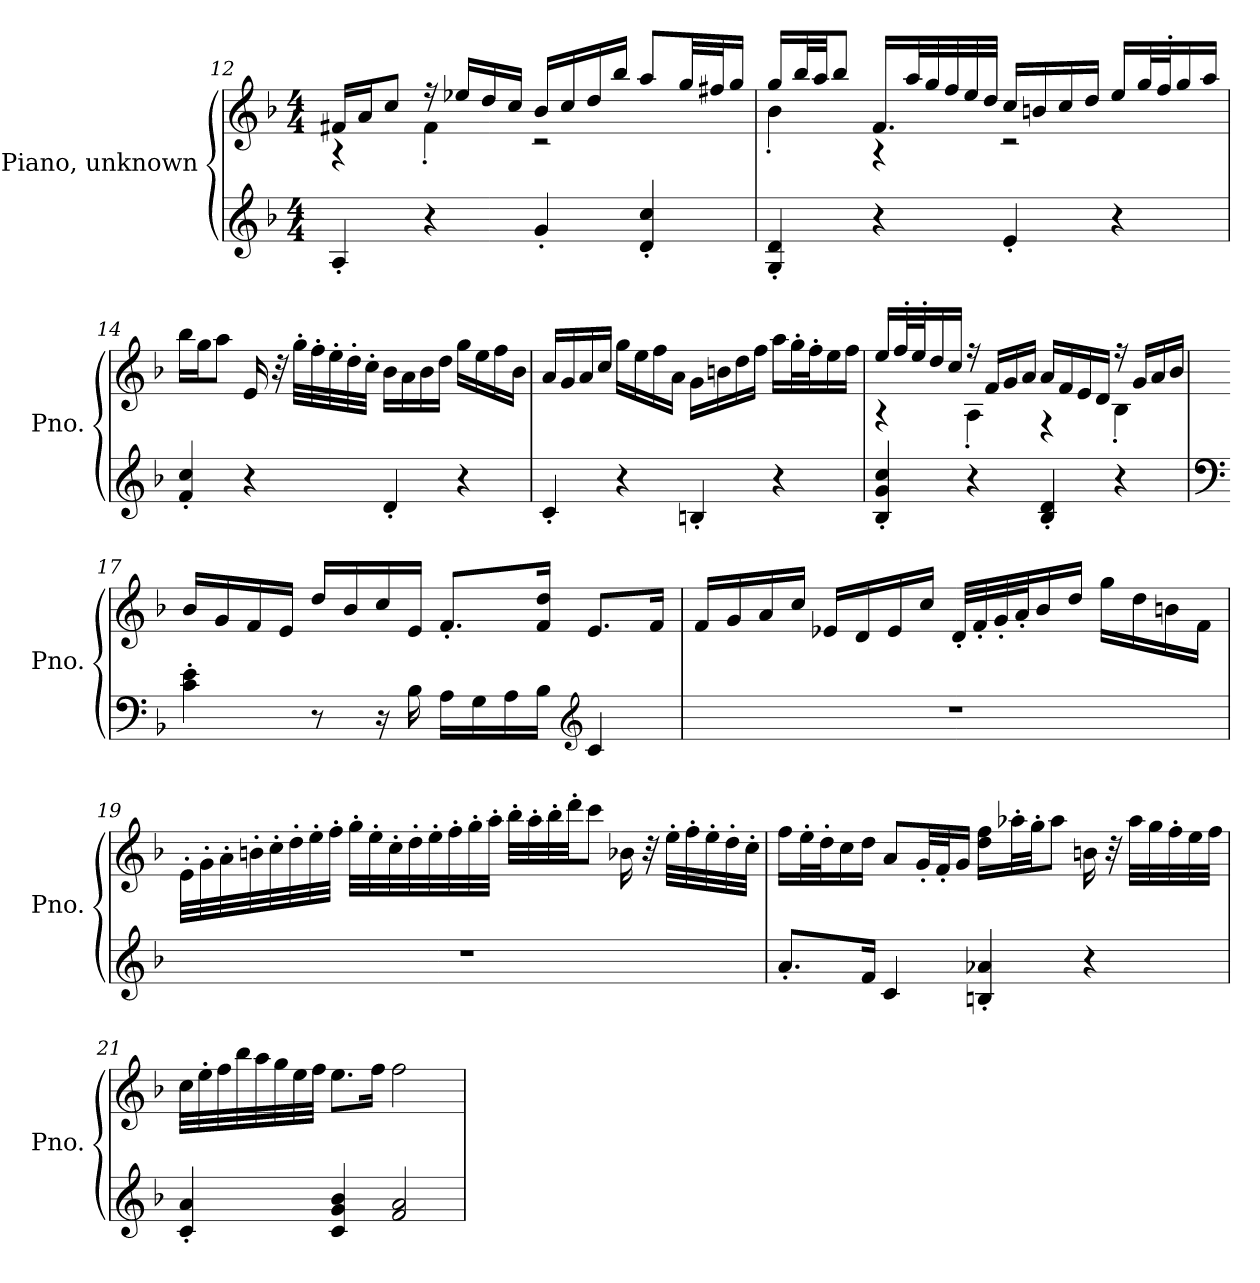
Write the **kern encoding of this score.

**kern	**kern
*part1	*part1
*staff2	*staff1
*I"Piano, unknown	*
*I'Pno.	*
*clefG2	*clefG2
*k[b-]	*k[b-]
*M4/4	*M4/4
=12	=12
*	*^
4A'/	16f#X/LL	4r
.	16a/J	.
.	8cc/J	.
4r	16r	4f#'\
.	16ee-X/LL	.
.	16dd/	.
.	16cc/JJ	.
4g'/	16b-/LL	2r
.	16cc/	.
.	16dd/	.
.	16bb-/JJ	.
4d/' 4cc/'	8aa/L	.
.	32gg/LL	.
.	32ff#X/J	.
.	16gg/JJ	.
!!LO:LB:g=z	!!
=13	=13	=13
4G/' 4d/'	16gg/LL	4b-'\
.	32bb-/L	.
.	32aa/JJ	.
.	8bb-/J	.
4r	16.f/LL	4r
.	32aa/L	.
.	32gg/	.
.	32ff/	.
.	32ee/	.
.	32dd/JJJ	.
4e'/	16cc/LL	2r
.	16bn/	.
.	16cc/	.
.	16dd/JJ	.
4r	16ee/LL	.
.	32gg/L	.
.	32ff'/J	.
.	16gg/	.
.	16aa/JJ	.
*	*v	*v
=14	=14
4f/' 4cc/'	16bb-\LL
.	16gg\J
.	8aa\J
4r	16e/
.	32r
.	32gg'\LLL
.	32ff'\
.	32ee'\
.	32dd'\
.	32cc'\JJJ
4d'/	16b-\LL
.	16a\
.	16b-\
.	16dd\JJ
4r	16gg\LL
.	16ee\
.	16ff\
.	16b-\JJ
!!LO:PB:g=z
=15	=15
4c'/	16a/LL
.	16g/
.	16a/
.	16cc/JJ
4r	16gg\LL
.	16ee\
.	16ff\
.	16a\JJ
4Bn'/	16g\LL
.	16bn\
.	16dd\
.	16ff\JJ
4r	16aa\LL
.	32gg'\L
.	32ff'\J
.	16ee\
.	16ff\JJ
=16	=16
*	*^
4B-/' 4g/' 4cc/'	16ee/LL	4r
.	32ff'/L	.
.	32ee'/J	.
.	16dd/	.
.	16cc/JJ	.
4r	16r	4A'\
.	16f/LL	.
.	16g/	.
.	16a/JJ	.
4B-/' 4d/'	16a/LL	4r
.	16f/	.
.	16e/	.
.	16d/JJ	.
4r	16r	4B-'\
.	16g/LL	.
.	16a/	.
.	16b-/JJ	.
*	*v	*v
!!LO:LB:g=z
=17	=17
*clefF4	*
4c\' 4e\'	16b-/LL
.	16g/
.	16f/
.	16e/JJ
8r	16dd/LL
.	16b-/
16r	16cc/
16B-\	16e/JJ
16A\LL	8.f'/L
16G\	.
16A\	.
16B-\JJ	16f/ 16dd/Jk
*clefG2	*
4c/	8.e/L
.	16f/Jk
=18	=18
1r	16f/LL
.	16g/
.	16a/
.	16cc/JJ
.	16e-X/LL
.	16d/
.	16e-/
.	16cc/JJ
.	32d'/LLL
.	32f'/
.	32g'/
.	32a'/J
.	16b-/
.	16dd/JJ
.	16gg\LL
.	16dd\
.	16bn\
.	16f\JJ
!!LO:LB:g=z
=19	=19
1r	32e'\LLL
.	32g'\
.	32a'\
.	32bn'\
.	32cc'\
.	32dd'\
.	32ee'\
.	32ff'\JJJ
.	32gg'\LLL
.	32ee'\
.	32cc'\
.	32dd'\
.	32ee'\
.	32ff'\
.	32gg'\
.	32aa'\JJJ
.	32bb-'\LLL
.	32aa'\
.	32bb-'\
.	32ddd'\JJ
.	8ccc\J
.	16b-X\
.	32r
.	32ee'\LLL
.	32ff'\
.	32ee'\
.	32dd'\
.	32cc'\JJJ
!!LO:LB:g=z
=20	=20
8.a'/L	16ff\LL
.	32ee'\L
.	32dd'\J
.	16cc\
16f/Jk	16dd\JJ
4c/	8a/L
.	32g'/LL
.	32f'/J
.	16g/JJ
4Bn/' 4a-X/'	16dd\ 16ff\LL
.	32aa-X'\L
.	32gg'\JJ
.	8aa-\J
4r	16bn\
.	32r
.	32aa-\LLL
.	32gg\
.	32ff'\
.	32ee\
.	32ff\JJJ
=21	=21
4c/' 4a/'	32cc\LLL
.	32ee'\
.	32ff\
.	32bb-\
.	32aa\
.	32gg\
.	32ee\
.	32ff\JJJ
4c/ 4g/ 4b-/	8.ee\L
.	16ff\Jk
2f/ 2a/	2ff\
=	=
*-	*-
